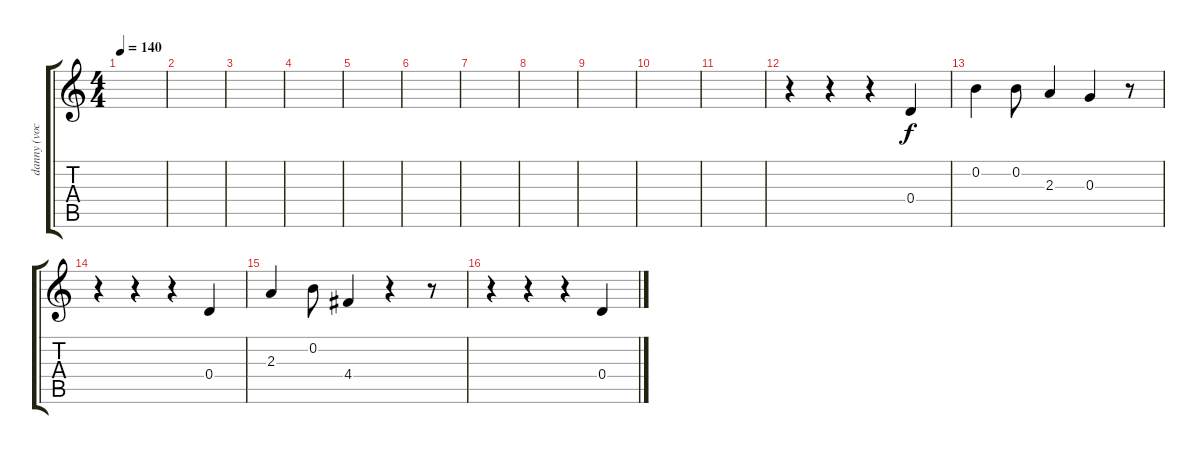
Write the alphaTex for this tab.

\track ("danny (vocal)" "danny (voc") {instrument electricguitarmuted}
\staff {score tabs}
\tuning (E4 B3 G3 D3 A2 E2) {hide}
\ts (4 4)
\tempo 140
\clef g2
\ks c
|
|
|
|
|
|
|
|
|
|
|
r.4 r.4 r.4 0.4.4 |
0.2.4 0.2.8 2.3.4 0.3.4 r.8 |
r.4 r.4 r.4 0.4.4 |
2.3.4 0.2.8 4.4.4 r.4 r.8 |
r.4 r.4 r.4 0.4.4
